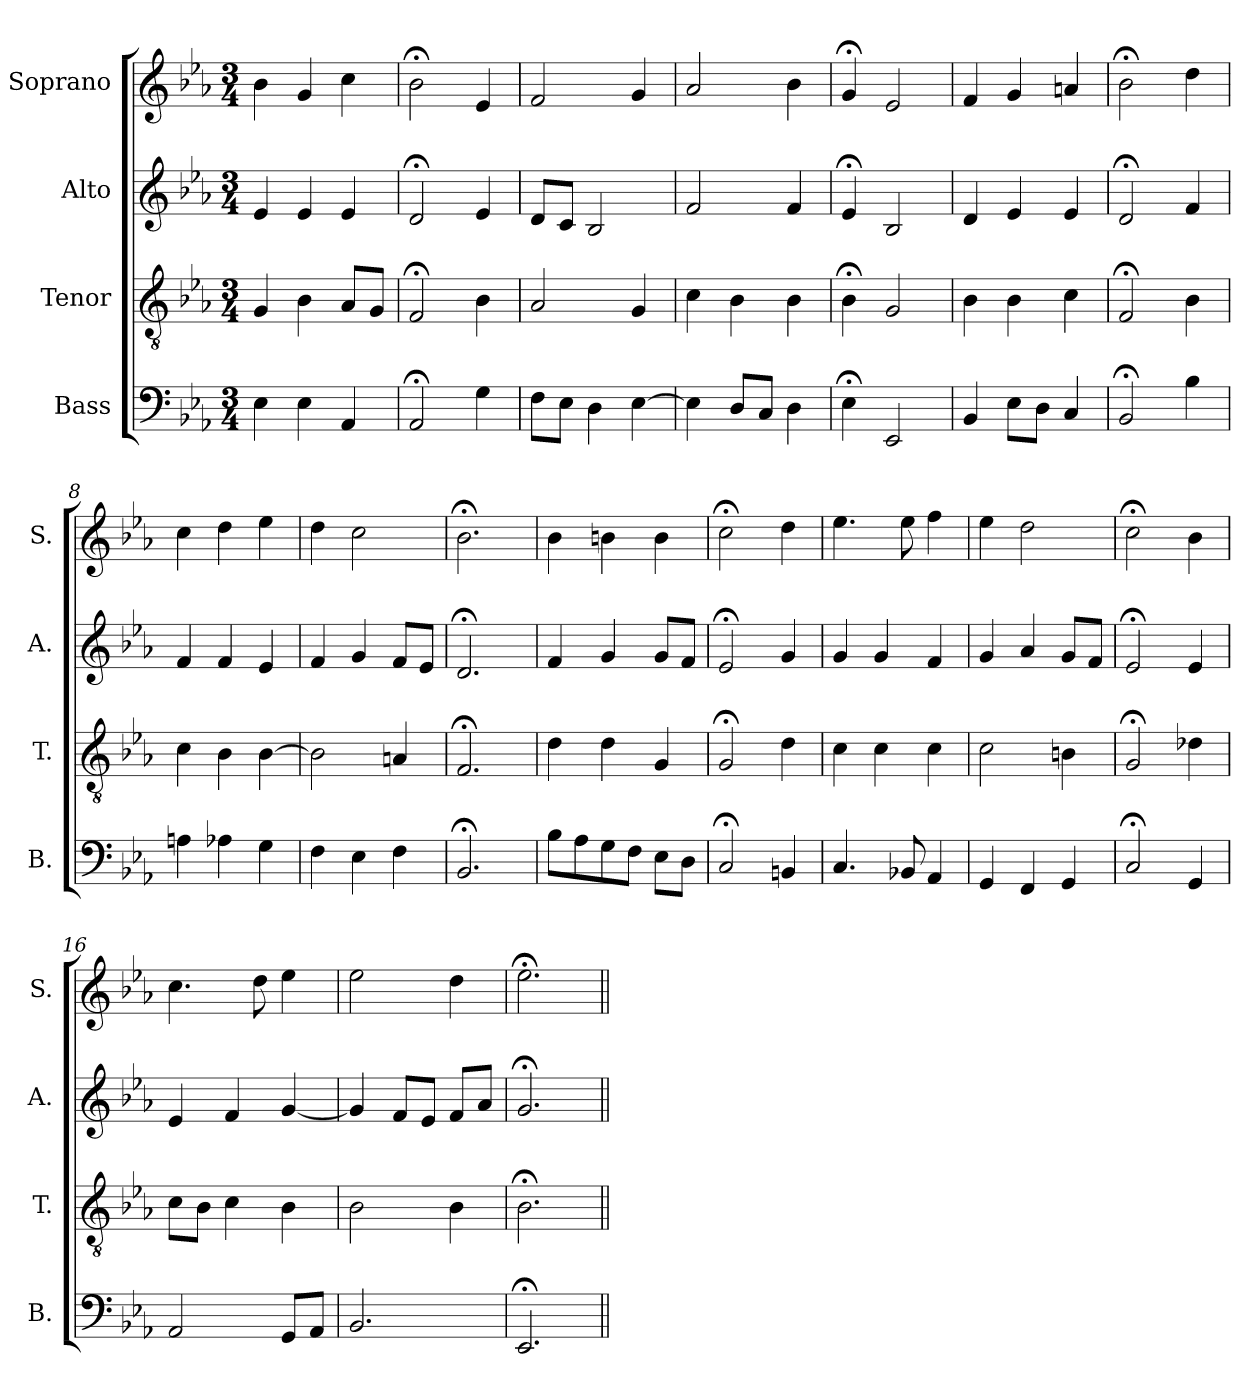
**kern	**kern	**kern	**kern
*part4	*part3	*part2	*part1
*staff4	*staff3	*staff2	*staff1
*I"Bass	*I"Tenor	*I"Alto	*I"Soprano
*I'B.	*I'T.	*I'A.	*I'S.
*clefF4	*clefGv2	*clefG2	*clefG2
*	*ITrd7c12	*	*
*k[b-e-a-]	*k[b-e-a-]	*k[b-e-a-]	*k[b-e-a-]
*E-:	*E-:	*E-:	*E-:
*M3/4	*M3/4	*M3/4	*M3/4
=1	=1	=1	=1
4E-\	4GG/	4e-/	4b-\
4E-\	4BB-\	4e-/	4g/
4AA-/	8AA-/L	4e-/	4cc\
.	8GG/J	.	.
=2	=2	=2	=2
2AA-;</	2FF;</	2d;</	2b-;<\
4G\	4BB-\	4e-/	4e-/
=3	=3	=3	=3
8F\L	2AA-/	8d/L	2f/
8E-\J	.	8c/J	.
4D\	.	2B-/	.
[4E-\	4GG/	.	4g/
=4	=4	=4	=4
4E-\]	4C\	2f/	2a-/
8D/L	4BB-\	.	.
8C/J	.	.	.
4D\	4BB-\	4f/	4b-\
=5	=5	=5	=5
4E-;<\	4BB-;<\	4e-;</	4g;</
2EE-/	2GG/	2B-/	2e-/
=6	=6	=6	=6
4BB-/	4BB-\	4d/	4f/
8E-\L	4BB-\	4e-/	4g/
8D\J	.	.	.
4C/	4C\	4e-/	4an/
=7	=7	=7	=7
2BB-;</	2FF;</	2d;</	2b-;<\
4B-\	4BB-\	4f/	4dd\
!!LO:LB:g=z
=8	=8	=8	=8
4An\	4C\	4f/	4cc\
4A-X\	4BB-\	4f/	4dd\
4G\	[4BB-\	4e-/	4ee-\
=9	=9	=9	=9
4F\	2BB-\]	4f/	4dd\
4E-\	.	4g/	2cc\
4F\	4AAn/	8f/L	.
.	.	8e-/J	.
=10	=10	=10	=10
2.BB-;</	2.FF;</	2.d;</	2.b-;<\
=11	=11	=11	=11
8B-\L	4D\	4f/	4b-\
8A-\	.	.	.
8G\	4D\	4g/	4bn\
8F\J	.	.	.
8E-\L	4GG/	8g/L	4b\
8D\J	.	8f/J	.
=12	=12	=12	=12
2C;</	2GG;</	2e-;</	2cc;<\
4BBn/	4D\	4g/	4dd\
=13	=13	=13	=13
4.C/	4C\	4g/	4.ee-\
.	4C\	4g/	.
8BB-X/	.	.	8ee-\
4AA-/	4C\	4f/	4ff\
!!LO:PB:g=z
=14	=14	=14	=14
4GG/	2C\	4g/	4ee-\
4FF/	.	4a-/	2dd\
4GG/	4BBn\	8g/L	.
.	.	8f/J	.
=15	=15	=15	=15
2C;</	2GG;</	2e-;</	2cc;<\
4GG/	4D-X\	4e-/	4b-\
=16	=16	=16	=16
2AA-/	8C\L	4e-/	4.cc\
.	8BB-\J	.	.
.	4C\	4f/	.
.	.	.	8dd\
8GG/L	4BB-\	[4g/	4ee-\
8AA-/J	.	.	.
=17	=17	=17	=17
2.BB-/	2BB-\	4g/]	2ee-\
.	.	8f/L	.
.	.	8e-/J	.
.	4BB-\	8f/L	4dd\
.	.	8a-/J	.
=18	=18	=18	=18
2.EE-;</	2.BB-;<\	2.g;</	2.ee-;<\
=||	=||	=||	=||
*-	*-	*-	*-
